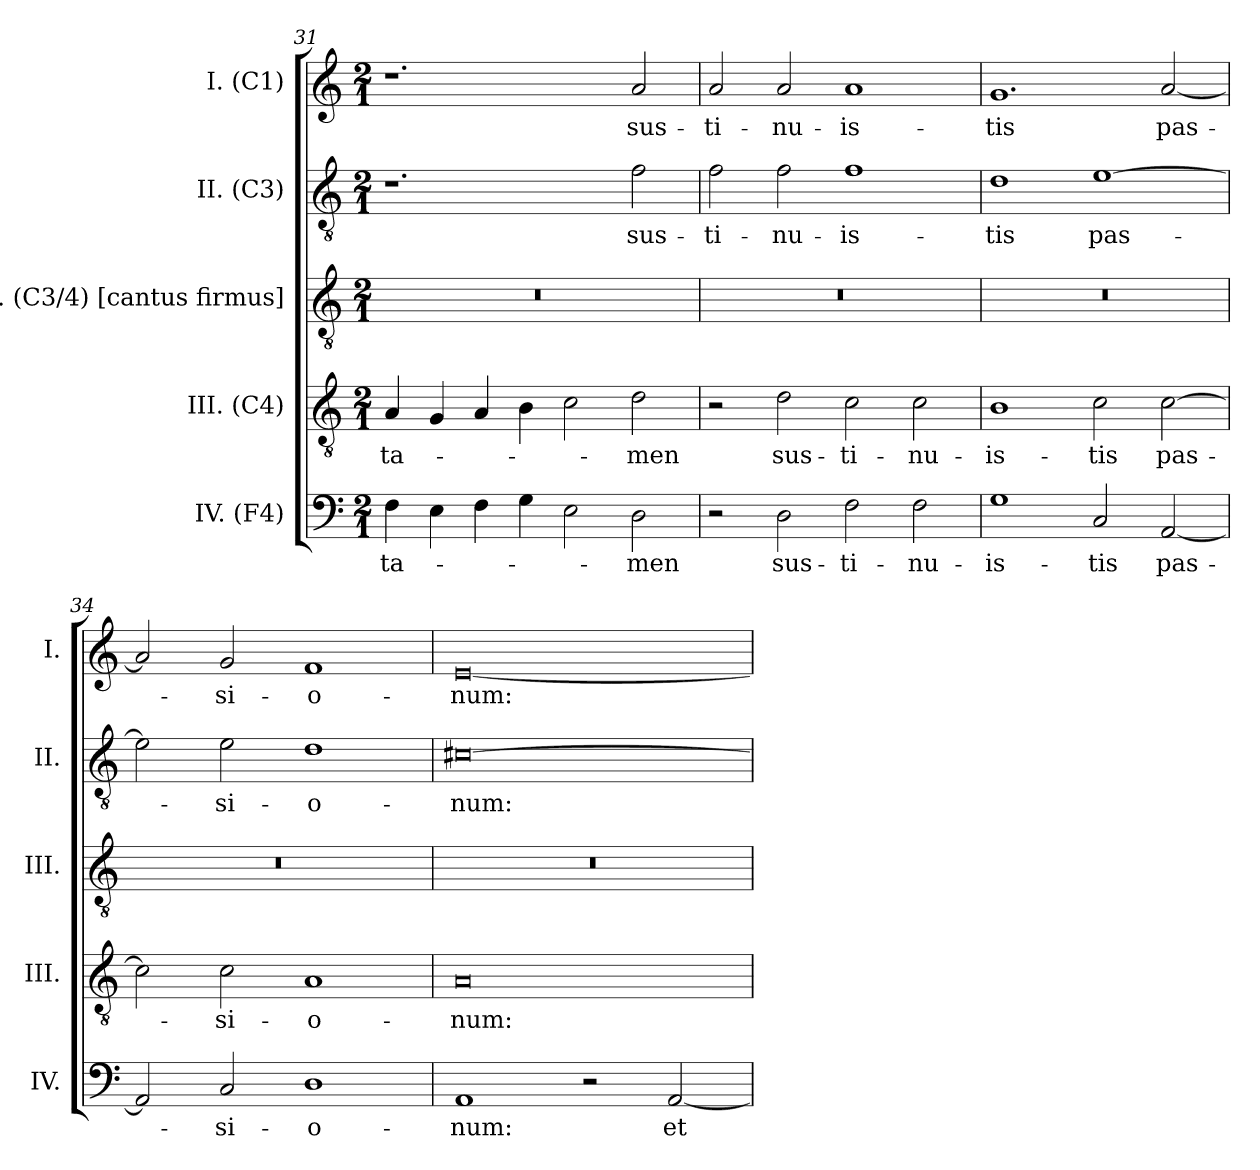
**kern	**text	**kern	**text	**kern	**kern	**text	**kern	**text
*part5	*part5	*part4	*part4	*part3	*part2	*part2	*part1	*part1
*staff5	*staff5	*staff4	*staff4	*staff3	*staff2	*staff2	*staff1	*staff1
*I"IV. (F4)	*	*I"III. (C4)	*	*I"III. (C3/4) [cantus firmus]	*I"II. (C3)	*	*I"I. (C1)	*
*I'IV.	*	*I'III.	*	*I'III.	*I'II.	*	*I'I.	*
*clefF4	*	*clefGv2	*	*clefGv2	*clefGv2	*	*clefG2	*
*	*	*ITrd7c12	*	*ITrd7c12	*	*	*	*
*k[]	*	*k[]	*	*k[]	*k[]	*	*k[]	*
*C:	*	*C:	*	*C:	*C:	*	*C:	*
*M2/1	*	*M2/1	*	*M2/1	*M2/1	*	*M2/1	*
=31	=31	=31	=31	=31	=31	=31	=31	=31
!	!LO:LY:b:color=#000000	!	!	!	!	!	!	!
!	!	!	!LO:LY:b:color=#000000	!LO:N:vis=1	!	!	!	!
4Fi\	-ta-	4AAi/	-ta-	0r	1.r	.	1.r	.
4Ei\	.	4GGi/	.	.	.	.	.	.
4Fi\	.	4AAi/	.	.	.	.	.	.
4Gi\	.	4BBi\	.	.	.	.	.	.
2Ei\	.	2Ci\	.	.	.	.	.	.
!	!LO:LY:b:color=#000000	!	!	!	!	!	!	!
!	!	!	!LO:LY:b:color=#000000	!	!	!	!	!
!	!	!	!	!	!	!LO:LY:b:color=#000000	!	!
!	!	!	!	!	!	!	!	!LO:LY:b:color=#000000
2Di\	-men	2Di\	-men	.	2fi\	sus-	2ai/	sus-
=32	=32	=32	=32	=32	=32	=32	=32	=32
!	!	!	!	!LO:N:vis=1	!	!	!	!
!	!	!	!	!	!	!LO:LY:b:color=#000000	!	!
!	!	!	!	!	!	!	!	!LO:LY:b:color=#000000
2r	.	2r	.	0r	2fi\	-ti-	2ai/	-ti-
!	!LO:LY:b:color=#000000	!	!	!	!	!	!	!
!	!	!	!LO:LY:b:color=#000000	!	!	!	!	!
!	!	!	!	!	!	!LO:LY:b:color=#000000	!	!
!	!	!	!	!	!	!	!	!LO:LY:b:color=#000000
2Di\	sus-	2Di\	sus-	.	2fi\	-nu-	2ai/	-nu-
!	!LO:LY:b:color=#000000	!	!	!	!	!	!	!
!	!	!	!LO:LY:b:color=#000000	!	!	!	!	!
!	!	!	!	!	!	!LO:LY:b:color=#000000	!	!
!	!	!	!	!	!	!	!	!LO:LY:b:color=#000000
2Fi\	-ti-	2Ci\	-ti-	.	1fi	-is-	1ai	-is-
!	!LO:LY:b:color=#000000	!	!	!	!	!	!	!
!	!	!	!LO:LY:b:color=#000000	!	!	!	!	!
2Fi\	-nu-	2Ci\	-nu-	.	.	.	.	.
=33	=33	=33	=33	=33	=33	=33	=33	=33
!	!LO:LY:b:color=#000000	!	!	!	!	!	!	!
!	!	!	!LO:LY:b:color=#000000	!LO:N:vis=1	!	!	!	!
!	!	!	!	!	!	!LO:LY:b:color=#000000	!	!
!	!	!	!	!	!	!	!	!LO:LY:b:color=#000000
1Gi	-is-	1BBi	-is-	0r	1di	-tis	1.gi	-tis
!	!LO:LY:b:color=#000000	!	!	!	!	!	!	!
!	!	!	!LO:LY:b:color=#000000	!	!	!	!	!
!	!	!	!	!	!	!LO:LY:b:color=#000000	!	!
2Ci/	-tis	2Ci\	-tis	.	[1ei	pas-	.	.
!	!LO:LY:b:color=#000000	!	!	!	!	!	!	!
!	!	!	!LO:LY:b:color=#000000	!	!	!	!	!
!	!	!	!	!	!	!	!	!LO:LY:b:color=#000000
[2AAi/	pas-	[2Ci\	pas-	.	.	.	[2ai/	pas-
!!LO:LB:g=z
=34	=34	=34	=34	=34	=34	=34	=34	=34
!	!	!	!	!LO:N:vis=1	!	!	!	!
2AAi/]	.	2Ci\]	.	0r	2ei\]	.	2ai/]	.
!	!LO:LY:b:color=#000000	!	!	!	!	!	!	!
!	!	!	!LO:LY:b:color=#000000	!	!	!	!	!
!	!	!	!	!	!	!LO:LY:b:color=#000000	!	!
!	!	!	!	!	!	!	!	!LO:LY:b:color=#000000
2Ci/	-si-	2Ci\	-si-	.	2ei\	-si-	2gi/	-si-
!	!LO:LY:b:color=#000000	!	!	!	!	!	!	!
!	!	!	!LO:LY:b:color=#000000	!	!	!	!	!
!	!	!	!	!	!	!LO:LY:b:color=#000000	!	!
!	!	!	!	!	!	!	!	!LO:LY:b:color=#000000
1Di	-o-	1AAi	-o-	.	1di	-o-	1fi	-o-
=35	=35	=35	=35	=35	=35	=35	=35	=35
!	!LO:LY:b:color=#000000	!	!	!	!	!	!	!
!	!	!	!LO:LY:b:color=#000000	!LO:N:vis=1	!	!	!	!
!	!	!	!	!	!	!LO:LY:b:color=#000000	!	!
!	!	!	!	!	!	!	!	!LO:LY:b:color=#000000
1AAi	-num:	0AAi	-num:	0r	[0c#Xi	-num:	[0ei	-num:
2r	.	.	.	.	.	.	.	.
!	!LO:LY:b:color=#000000	!	!	!	!	!	!	!
[2AAi/	et	.	.	.	.	.	.	.
=	=	=	=	=	=	=	=	=
*-	*-	*-	*-	*-	*-	*-	*-	*-
